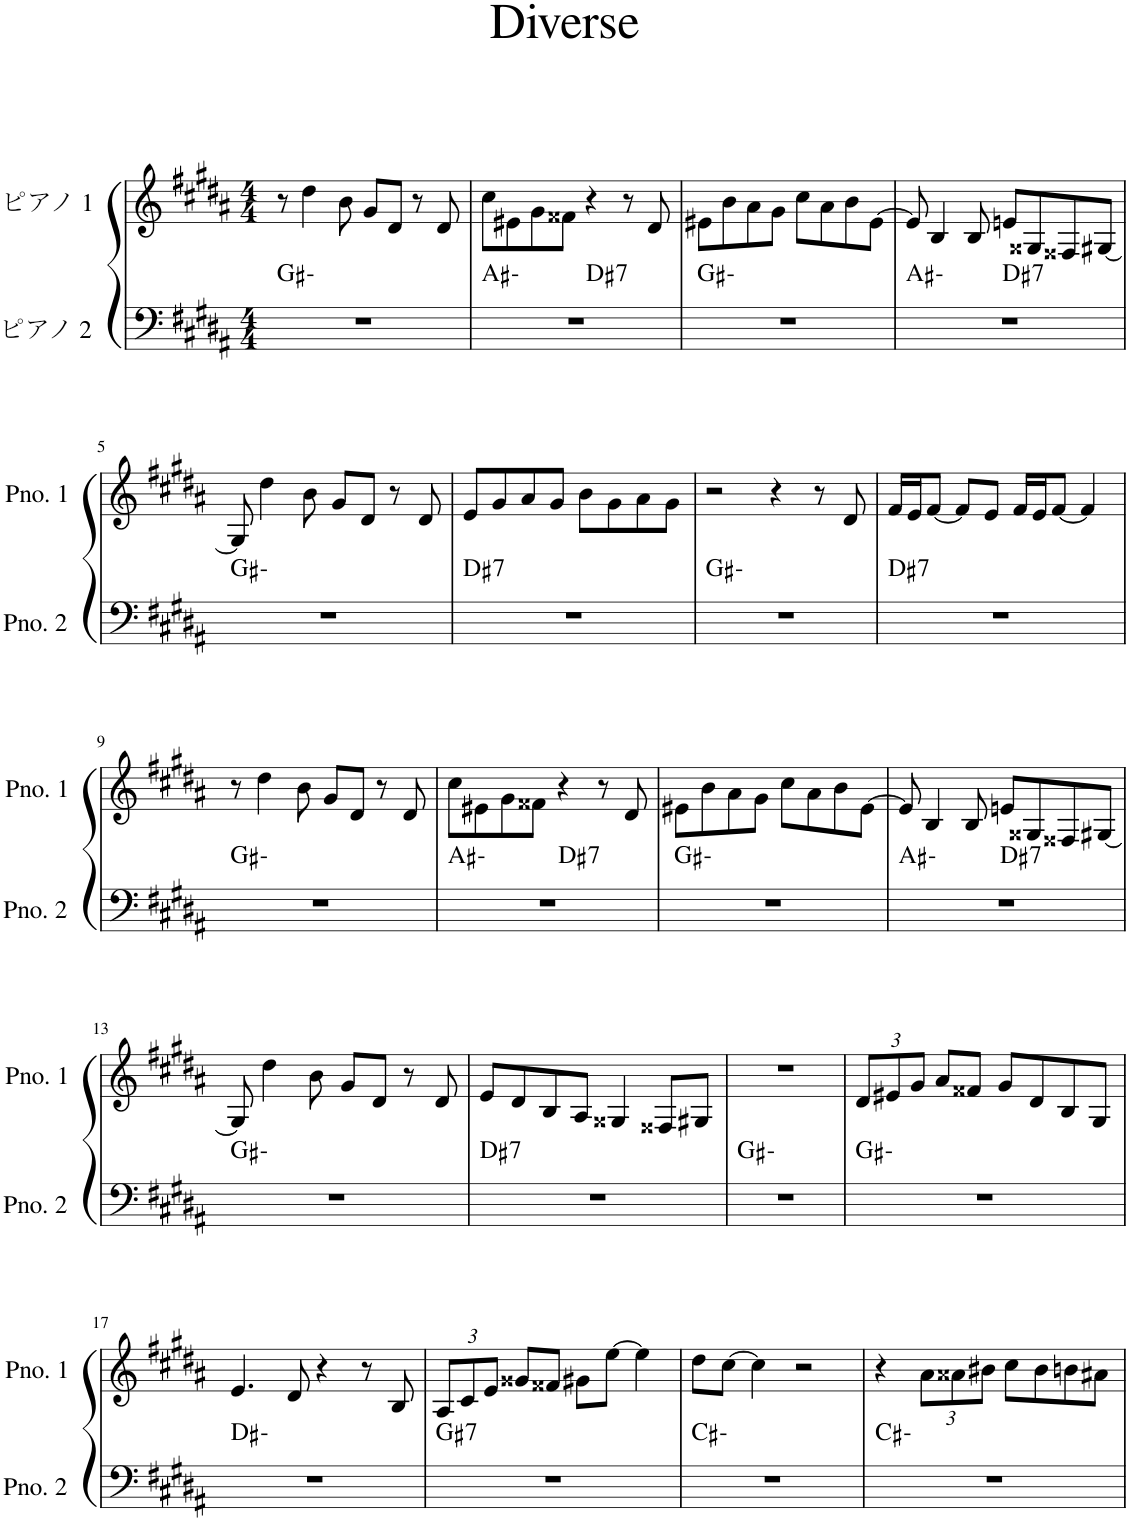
**kern	**harte	**kern
*part2	*part2	*part1
*staff2	*	*staff1
*I"ピアノ 2	*	*I"ピアノ 1
*clefF4	*	*clefG2
*k[f#c#g#d#a#]	*	*k[f#c#g#d#a#]
*M4/4	*	*M4/4
=1	=1	=1
1r	G#:min	8r
.	.	4dd#\
.	.	8b\
.	.	8g#/L
.	.	8d#/J
.	.	8r
.	.	8d#/
=2	=2	=2
*^	*	*
1r	2ryy	A#:min	8cc#\L
.	.	.	8e#X\
.	.	.	8g#\
.	.	.	8f##X\J
!	!	!LO:H:kt=7	!
.	2ryy	D#:7	4r
.	.	.	8r
.	.	.	8d#/
*v	*v	*	*
=3	=3	=3
1r	G#:min	8e#X\L
.	.	8b\
.	.	8a#\
.	.	8g#\J
.	.	8cc#\L
.	.	8a#\
.	.	8b\
.	.	[8e#\J
=4	=4	=4
*^	*	*
1r	2ryy	A#:min	8e#/]
.	.	.	4B/
.	.	.	8B/
!	!	!LO:H:kt=7	!
.	2ryy	D#:7	8en/L
.	.	.	8G##X/
.	.	.	8F##X/
.	.	.	[8G#X/J
*v	*v	*	*
!!LO:LB:g=z
=5	=5	=5
1r	G#:min	8G#/]
.	.	4dd#\
.	.	8b\
.	.	8g#/L
.	.	8d#/J
.	.	8r
.	.	8d#/
=6	=6	=6
!	!LO:H:kt=7	!
1r	D#:7	8e/L
.	.	8g#/
.	.	8a#/
.	.	8g#/J
.	.	8b\L
.	.	8g#\
.	.	8a#\
.	.	8g#\J
=7	=7	=7
1r	G#:min	2r
.	.	4r
.	.	8r
.	.	8d#/
=8	=8	=8
!	!LO:H:kt=7	!
1r	D#:7	16f#/LL
.	.	16e/J
.	.	[8f#/J
.	.	8f#/L]
.	.	8e/J
.	.	16f#/LL
.	.	16e/J
.	.	[8f#/J
.	.	4f#/]
!!LO:LB:g=z
=9	=9	=9
1r	G#:min	8r
.	.	4dd#\
.	.	8b\
.	.	8g#/L
.	.	8d#/J
.	.	8r
.	.	8d#/
=10	=10	=10
*^	*	*
1r	2ryy	A#:min	8cc#\L
.	.	.	8e#X\
.	.	.	8g#\
.	.	.	8f##X\J
!	!	!LO:H:kt=7	!
.	2ryy	D#:7	4r
.	.	.	8r
.	.	.	8d#/
*v	*v	*	*
=11	=11	=11
1r	G#:min	8e#X\L
.	.	8b\
.	.	8a#\
.	.	8g#\J
.	.	8cc#\L
.	.	8a#\
.	.	8b\
.	.	[8e#\J
=12	=12	=12
*^	*	*
1r	2ryy	A#:min	8e#/]
.	.	.	4B/
.	.	.	8B/
!	!	!LO:H:kt=7	!
.	2ryy	D#:7	8en/L
.	.	.	8G##X/
.	.	.	8F##X/
.	.	.	[8G#X/J
*v	*v	*	*
!!LO:LB:g=z
=13	=13	=13
1r	G#:min	8G#/]
.	.	4dd#\
.	.	8b\
.	.	8g#/L
.	.	8d#/J
.	.	8r
.	.	8d#/
=14	=14	=14
!	!LO:H:kt=7	!
1r	D#:7	8e/L
.	.	8d#/
.	.	8B/
.	.	8A#/J
.	.	4G##X/
.	.	8F##X/L
.	.	8G#X/J
=15	=15	=15
1r	G#:min	1r
=16	=16	=16
*	*	*Xbrackettup
1r	G#:min	12d#/L
.	.	12e#X/
.	.	12g#/J
.	.	8a#/L
.	.	8f##X/J
.	.	8g#/L
.	.	8d#/
.	.	8B/
.	.	8G#/J
!!LO:LB:g=z
=17	=17	=17
1r	D#:min	4.e/
.	.	8d#/
.	.	4r
.	.	8r
.	.	8B/
=18	=18	=18
!	!LO:H:kt=7	!
1r	G#:7	12A#/L
.	.	12c#/
.	.	12e/J
.	.	8g##X/L
.	.	8f##X/J
.	.	8g#X\L
.	.	[8ee\J
.	.	4ee\]
=19	=19	=19
1r	C#:min	8dd#\L
.	.	[8cc#\J
.	.	4cc#\]
.	.	2r
=20	=20	=20
1r	C#:min	4r
.	.	12a#\L
.	.	12a##X\
.	.	12b#X\J
.	.	8cc#\L
.	.	8b#\
.	.	8bn\
.	.	8a#X\J
=	=	=
*-	*-	*-
